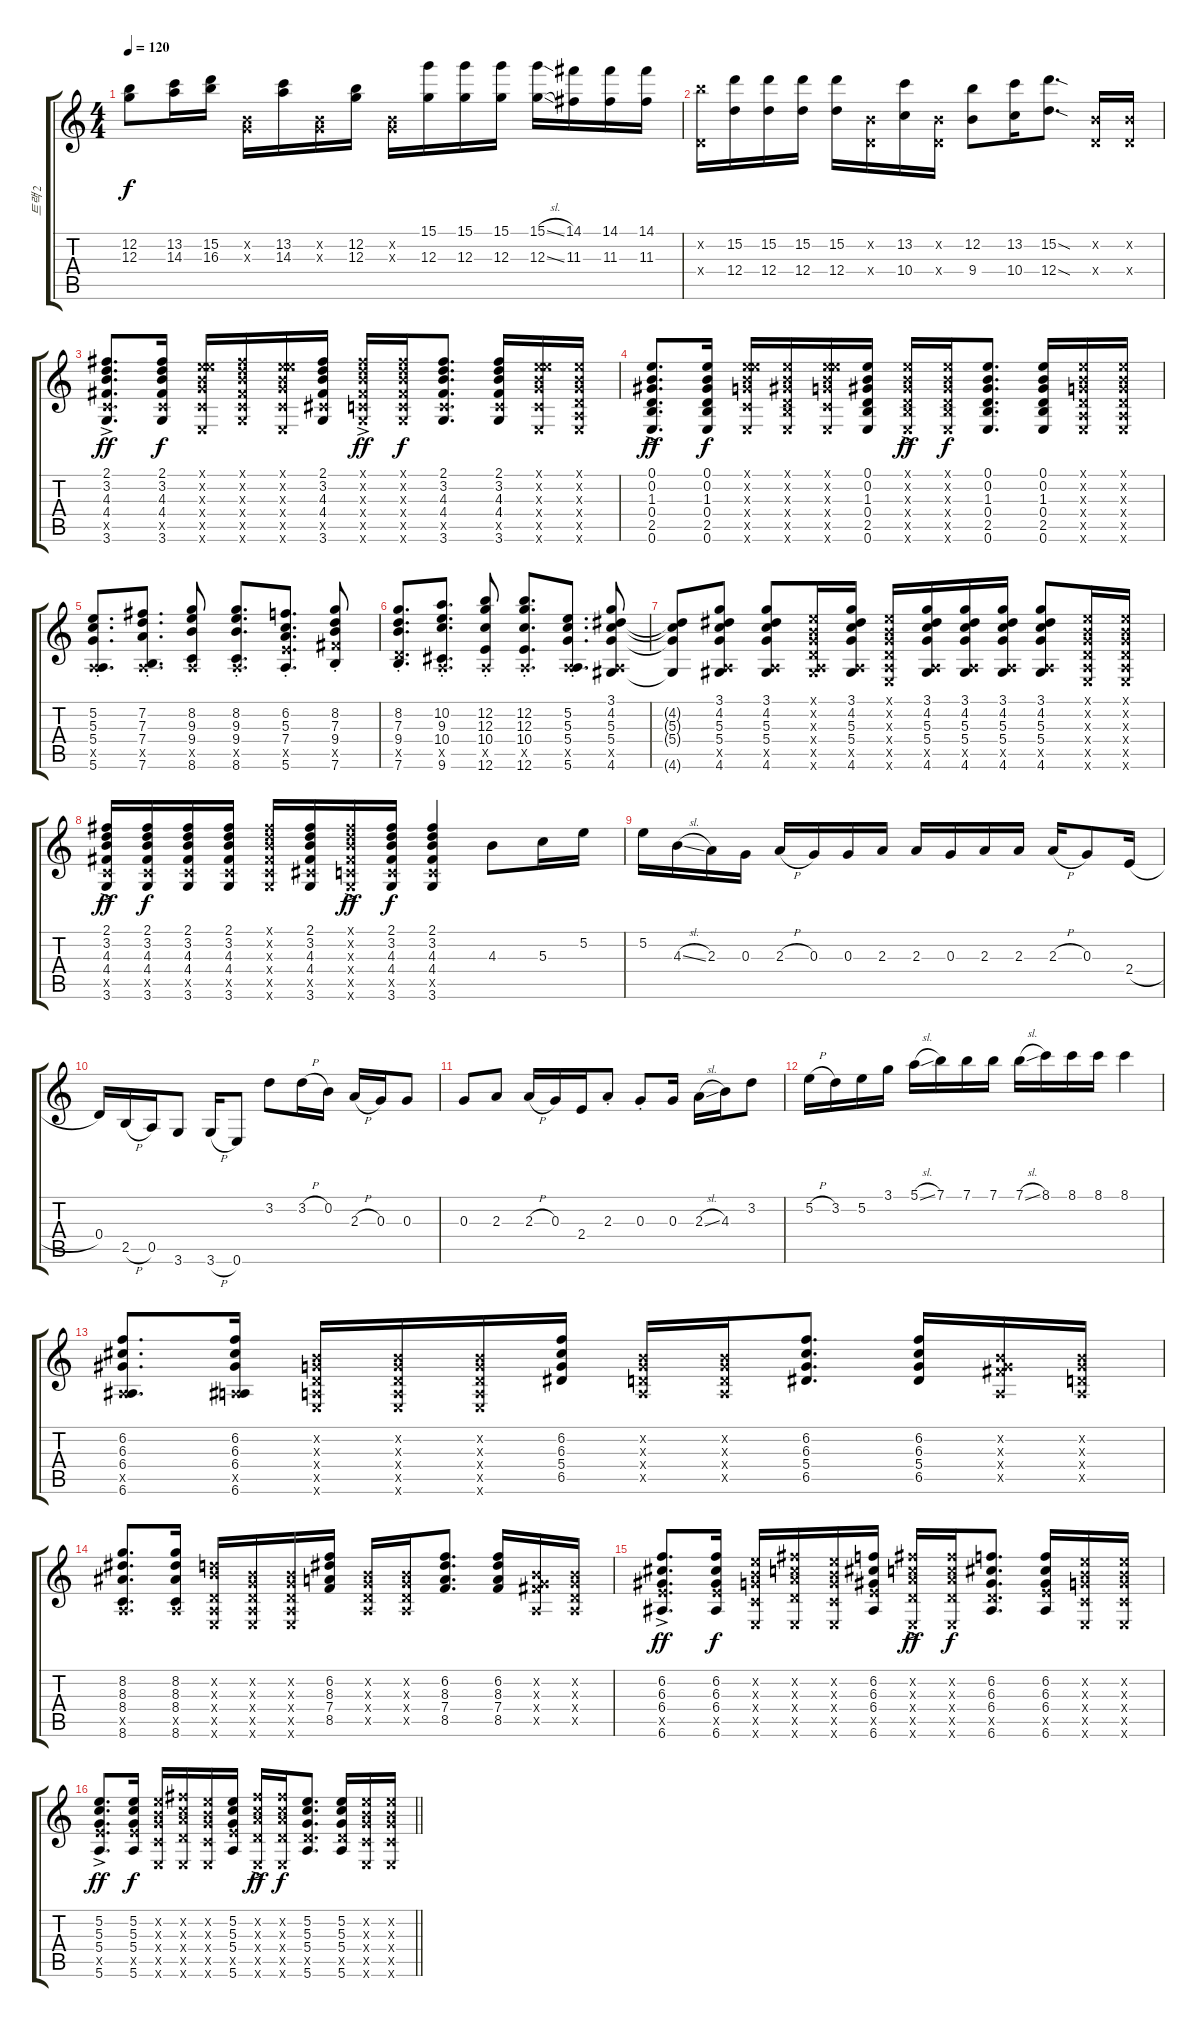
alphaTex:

\track ("트랙 2" "트랙 2") {instrument acousticguitarsteel}
\staff {score tabs}
\tuning (E4 B3 G3 D3 A2 E2) {hide}
\ts (4 4)
\tempo 120
\clef g2
\ks c
(12.2 12.3).8{dy f volume 12} (13.2 14.3).16 (15.2 16.3).16 (0.2{x} 0.3{x}).16 (13.2 14.3).16 (0.2{x} 0.3{x}).16 (12.2 12.3).16 (0.2{x} 0.3{x}).16 (15.1 12.3).16 (15.1 12.3).16 (15.1 12.3).16 (15.1{sl} 12.3{sl}).16 (14.1 11.3).16 (14.1 11.3).16 (14.1 11.3).16 |
(12.2{x} 0.4{x}).16 (15.2 12.4).16 (15.2 12.4).16 (15.2 12.4).16 (15.2 12.4).16 (0.2{x} 0.4{x}).16 (13.2 10.4).16 (0.2{x} 0.4{x}).16 (12.2 9.4).8 (13.2 10.4).16 (15.2{sod} 12.4{sod}).8{d} (0.2{x} 0.4{x}).16 (0.2{x} 0.4{x}).16 |
(2.1{ac} 3.2{ac} 4.3{ac} 4.4{ac} 3.5{ac x} 3.6{ac}).8{d dy ff} (2.1 3.2 4.3 4.4 3.5{x} 3.6).16{dy f} (0.1{x} 5.2{x} 4.3{x} 5.4{x} 3.5{x} 0.6{x}).16 (2.1{x} 3.2{x} 4.3{x} 4.4{x} 3.5{x} 3.6{x}).16 (0.1{x} 5.2{x} 4.3{x} 5.4{x} 3.5{x} 0.6{x}).16 (2.1 3.2 4.3 4.4 4.5{x} 3.6).16 (2.1{ac x} 3.2{ac x} 4.3{ac x} 4.4{ac x} 3.5{ac x} 3.6{ac x}).16{dy ff} (2.1{x} 3.2{x} 4.3{x} 4.4{x} 3.5{x} 3.6{x}).16{dy f} (2.1 3.2 4.3 4.4 3.5{x} 3.6).8{d} (2.1 3.2 4.3 4.4 3.5{x} 3.6).16 (0.1{x} 5.2{x} 4.3{x} 5.4{x} 3.5{x} 0.6{x}).16 (0.1{x} 0.2{x} 0.3{x} 0.4{x} 0.5{x} 0.6{x}).16 |
(0.1{ac} 0.2{ac} 1.3{ac} 0.4{ac} 2.5{ac} 0.6{ac}).8{d dy ff} (0.1 0.2 1.3 0.4 2.5 0.6).16{dy f} (0.1{x} 5.2{x} 4.3{x} 5.4{x} 3.5{x} 0.6{x}).16 (0.1{x} 0.2{x} 1.3{x} 0.4{x} 2.5{x} 0.6{x}).16 (0.1{x} 5.2{x} 4.3{x} 5.4{x} 3.5{x} 0.6{x}).16 (0.1 0.2 1.3 0.4 2.5 0.6).16 (0.1{ac x} 0.2{ac x} 1.3{ac x} 0.4{ac x} 2.5{ac x} 0.6{ac x}).16{dy ff} (0.1{x} 0.2{x} 1.3{x} 0.4{x} 2.5{x} 0.6{x}).16{dy f} (0.1 0.2 1.3 0.4 2.5 0.6).8{d} (0.1 0.2 1.3 0.4 2.5 0.6).16 (0.1{x} 0.2{x} 0.3{x} 0.4{x} 0.5{x} 0.6{x}).16 (0.1{x} 0.2{x} 0.3{x} 0.4{x} 0.5{x} 0.6{x}).16 |
(5.2{st} 5.3{st} 5.4 0.5{x} 5.6{st}).8{d} (7.2{st} 7.3{st} 7.4 0.5{x} 7.6{st}).8{d} (8.2 9.3 9.4 0.5{x} 8.6).8 (8.2{st} 9.3{st} 9.4{st} 0.5{x} 8.6{st}).8{d} (6.2{st} 5.3{st} 7.4{st} 7.5{x} 5.6{st}).8{d} (8.2 7.3 9.4{st} 9.5{x} 7.6).8 |
(8.2{st} 7.3{st} 9.4 5.5{x} 7.6{st}).8{d} (10.2{st} 9.3{st} 10.4 0.5{x} 9.6{st}).8{d} (12.2 12.3 10.4{st} 0.5{x} 12.6).8 (12.2{st} 12.3{st} 10.4 0.5{x} 12.6{st}).8{d} (5.2 5.3{st} 5.4{st} 0.5{x} 5.6{st}).8{d} (3.1 4.2 5.3 5.4 0.5{x} 4.6).8 |
(4.2{t} 5.3{t} 5.4{t} 4.6{t}).8 (3.1 4.2 5.3 5.4 0.5{x} 4.6).8 (3.1 4.2 5.3 5.4 0.5{x} 4.6).8 (0.1{x} 0.2{x} 0.3{x} 0.4{x} 0.5{x} 4.6{x}).16 (3.1 4.2 5.3 5.4 0.5{x} 4.6).16 (0.1{x} 0.2{x} 0.3{x} 0.4{x} 0.5{x} 0.6{x}).16 (3.1 4.2 5.3 5.4 0.5{x} 4.6).16 (3.1 4.2 5.3 5.4 0.5{x} 4.6).16 (3.1 4.2 5.3 5.4 0.5{x} 4.6).16 (3.1 4.2 5.3 5.4 0.5{x} 4.6).8 (0.1{x} 0.2{x} 0.3{x} 0.4{x} 0.5{x} 0.6{x}).16 (0.1{x} 0.2{x} 0.3{x} 0.4{x} 0.5{x} 0.6{x}).16 |
(2.1{ac} 3.2{ac} 4.3{ac} 4.4{ac} 3.5{ac x} 3.6{ac}).16{dy ff} (2.1 3.2 4.3 4.4 3.5{x} 3.6).16{dy f} (2.1 3.2 4.3 4.4 3.5{x} 3.6).16 (2.1 3.2 4.3 4.4 3.5{x} 3.6).16 (2.1{x} 3.2{x} 4.3{x} 4.4{x} 3.5{x} 3.6{x}).16 (2.1 3.2 4.3 4.4 4.5{x} 3.6).16 (2.1{ac x} 3.2{ac x} 4.3{ac x} 4.4{ac x} 3.5{ac x} 3.6{ac x}).16{dy ff} (2.1 3.2 4.3 4.4 3.5{x} 3.6).16{dy f} (2.1 3.2 4.3 4.4 3.5{x} 3.6).4 4.3.8 5.3.16 5.2.16 |
5.2.16 4.3{sl}.16 2.3.16 0.3.16 2.3{h}.16 0.3.16 0.3.16 2.3.16 2.3.16 0.3.16 2.3.16 2.3.16 2.3{h}.16 0.3.8 2.4{h}.16 |
0.4.16 2.5{h}.16 0.5.16 3.6.8 3.6{h}.16 0.6.8 3.2.8 3.2{h}.16 0.2.16 2.3{h}.16 0.3.16 0.3.8 |
0.3.8 2.3.8 2.3{h}.16 0.3.16 2.4.16 2.3{st}.8 0.3{st}.8 0.3.16 2.3{sl}.16 4.3.16 3.2.8 |
5.2{h}.16 3.2.16 5.2.16 3.1.16 5.1{sl}.16 7.1.16 7.1.16 7.1.16 7.1{sl}.16 8.1.16 8.1.16 8.1.16 8.1.4 |
(6.2 6.3 6.4 0.5{x} 6.6).8{d volume 10} (6.2 6.3 6.4 0.5{x} 6.6).16 (0.2{x} 0.3{x} 0.4{x} 0.5{x} 0.6{x}).16 (0.2{x} 0.3{x} 0.4{x} 0.5{x} 0.6{x}).16 (0.2{x} 0.3{x} 0.4{x} 0.5{x} 0.6{x}).16 (6.2 6.3 5.4 6.5).16 (0.2{x} 0.3{x} 0.4{x} 0.5{x}).16 (0.2{x} 0.3{x} 0.4{x} 0.5{x}).16 (6.2 6.3 5.4 6.5).8{d} (6.2 6.3 5.4 6.5).16 (0.2{x} 0.3{x} 4.4{x} 0.5{x}).16 (0.2{x} 0.3{x} 0.4{x} 0.5{x}).16 |
(8.2 8.3 8.4 0.5{x} 8.6).8{d} (8.2 8.3 8.4 0.5{x} 8.6).16 (0.2{x} 7.3{x} 0.4{x} 0.5{x} 0.6{x}).16 (0.2{x} 0.3{x} 0.4{x} 0.5{x} 0.6{x}).16 (0.2{x} 0.3{x} 0.4{x} 0.5{x} 0.6{x}).16 (6.2 8.3 7.4 8.5).16 (0.2{x} 0.3{x} 0.4{x} 0.5{x}).16 (0.2{x} 0.3{x} 0.4{x} 0.5{x}).16 (6.2 8.3 7.4 8.5).8{d} (6.2 8.3 7.4 8.5).16 (0.2{x} 0.3{x} 4.4{x} 0.5{x}).16 (0.2{x} 0.3{x} 0.4{x} 0.5{x}).16 |
(6.2{ac} 6.3{ac} 6.4{ac} 7.5{ac x} 6.6).8{d dy ff} (6.2 6.3 6.4 7.5{x} 6.6).16{dy f} (5.2{x} 4.3{x} 5.4{x} 3.5{x} 0.6{x}).16 (7.2{x} 5.3{x} 7.4{x} 5.5{x} 0.6{x}).16 (5.2{x} 4.3{x} 5.4{x} 3.5{x} 0.6{x}).16 (6.2 6.3 6.4 7.5{x} 6.6).16 (7.2{ac x} 5.3{ac x} 7.4{ac x} 5.5{ac x} 0.6{x}).16{dy ff} (7.2{x} 5.3{x} 7.4{x} 5.5{x} 0.6{x}).16{dy f} (6.2 6.3 6.4 5.5{x} 6.6).8{d} (6.2 6.3 6.4 7.5{x} 6.6).16 (5.2{x} 4.3{x} 5.4{x} 3.5{x} 0.6{x}).16 (5.2{x} 4.3{x} 5.4{x} 3.5{x} 0.6{x}).16 |
\barLineRight lightlight
(5.2{ac} 5.3{ac} 5.4{ac} 7.5{ac x} 5.6).8{d dy ff} (5.2 5.3 5.4 7.5{x} 5.6).16{dy f} (5.2{x} 4.3{x} 5.4{x} 3.5{x} 0.6{x}).16 (7.2{x} 5.3{x} 7.4{x} 5.5{x} 0.6{x}).16 (5.2{x} 4.3{x} 5.4{x} 3.5{x} 0.6{x}).16 (5.2 5.3 5.4 7.5{x} 5.6).16 (7.2{ac x} 5.3{ac x} 7.4{ac x} 5.5{ac x} 0.6{x}).16{dy ff} (7.2{x} 5.3{x} 7.4{x} 5.5{x} 0.6{x}).16{dy f} (5.2 5.3 5.4 5.5{x} 5.6).8{d} (5.2 5.3 5.4 5.5{x} 5.6).16 (5.2{x} 4.3{x} 5.4{x} 3.5{x} 0.6{x}).16 (5.2{x} 4.3{x} 5.4{x} 3.5{x} 0.6{x}).16
